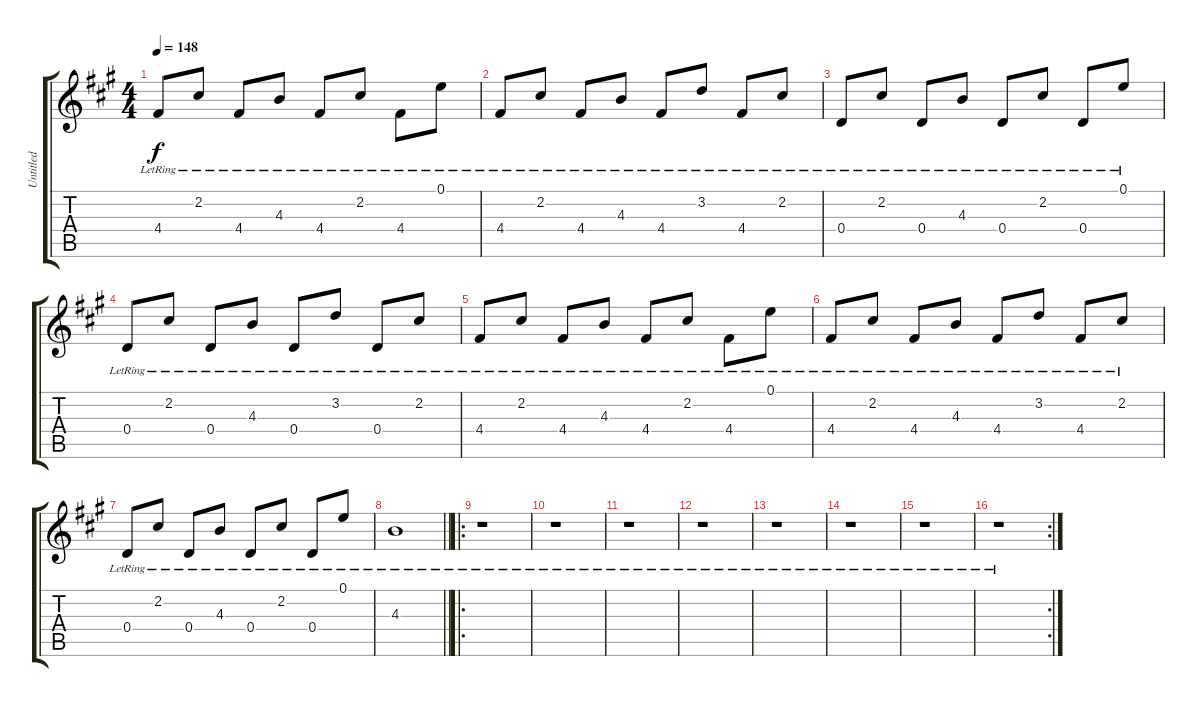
\track ("Untitled" "Untitled") {instrument overdrivenguitar}
\staff {score tabs}
\tuning (E4 B3 G3 D3 A2 E2) {hide}
\ts (4 4)
\tempo 148
\clef g2
\ks a
4.4{lr}.8{dy f instrument overdrivenguitar} 2.2{lr}.8 4.4{lr}.8 4.3{lr}.8 4.4{lr}.8 2.2{lr}.8 4.4{lr}.8 0.1{lr}.8 |
4.4{lr}.8 2.2{lr}.8 4.4{lr}.8 4.3{lr}.8 4.4{lr}.8 3.2{lr}.8 4.4{lr}.8 2.2{lr}.8 |
0.4{lr}.8 2.2{lr}.8 0.4{lr}.8 4.3{lr}.8 0.4{lr}.8 2.2{lr}.8 0.4{lr}.8 0.1{lr}.8 |
0.4{lr}.8 2.2{lr}.8 0.4{lr}.8 4.3{lr}.8 0.4{lr}.8 3.2{lr}.8 0.4{lr}.8 2.2{lr}.8 |
4.4{lr}.8 2.2{lr}.8 4.4{lr}.8 4.3{lr}.8 4.4{lr}.8 2.2{lr}.8 4.4{lr}.8 0.1{lr}.8 |
4.4{lr}.8 2.2{lr}.8 4.4{lr}.8 4.3{lr}.8 4.4{lr}.8 3.2{lr}.8 4.4{lr}.8 2.2{lr}.8 |
0.4{lr}.8 2.2{lr}.8 0.4{lr}.8 4.3{lr}.8 0.4{lr}.8 2.2{lr}.8 0.4{lr}.8 0.1{lr}.8 |
\barLineRight lightlight
4.3{lr}.1 |
\ro
r.1 |
r.1 |
r.1 |
r.1 |
r.1 |
r.1 |
r.1 |
\rc 2
r.1
